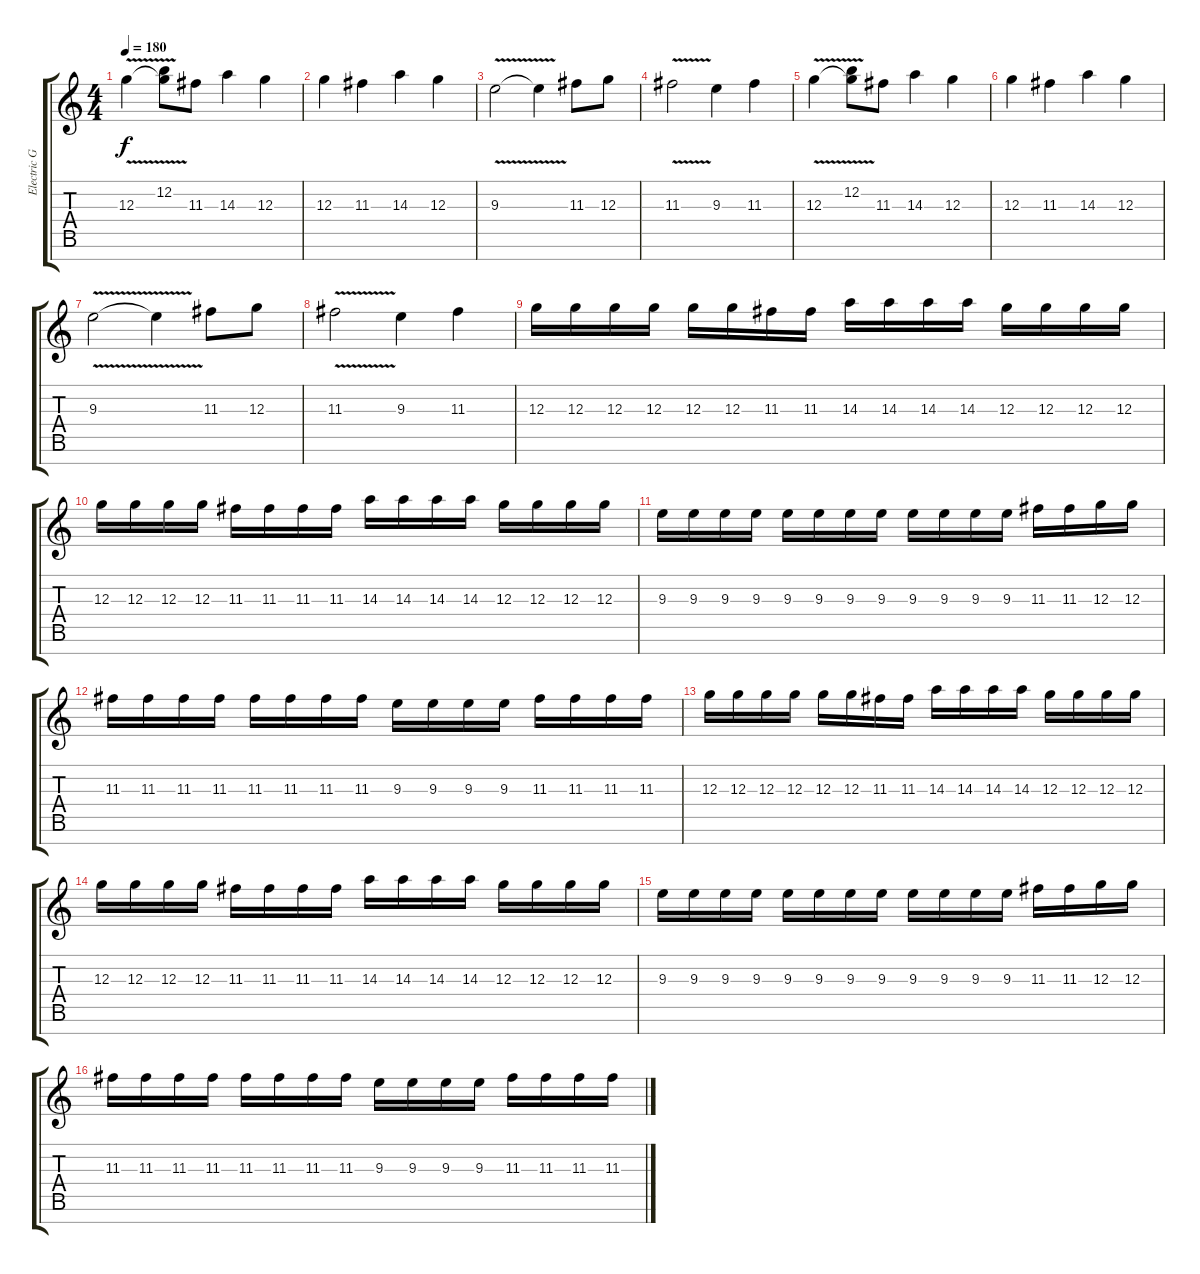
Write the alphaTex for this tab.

\track ("Electric Guitar" "Electric G") {instrument distortionguitar}
\staff {score tabs}
\tuning (E4 B3 G3 D3 A2 E2 B1) {hide}
\ts (4 4)
\tempo 180
\clef g2
\ks c
12.3{v}.4{dy f} (12.2 12.3{t}).8 11.3.8 14.3.4 12.3.4 |
12.3.4 11.3.4 14.3.4 12.3.4 |
9.3{v}.2 9.3{t}.4 11.3.8 12.3.8 |
11.3{v}.2 9.3.4 11.3.4 |
12.3{v}.4 (12.2 12.3{t}).8 11.3.8 14.3.4 12.3.4 |
12.3.4 11.3.4 14.3.4 12.3.4 |
9.3{v}.2 9.3{t}.4 11.3.8 12.3.8 |
11.3{v}.2 9.3.4 11.3.4 |
12.3.16 12.3.16 12.3.16 12.3.16 12.3.16 12.3.16 11.3.16 11.3.16 14.3.16 14.3.16 14.3.16 14.3.16 12.3.16 12.3.16 12.3.16 12.3.16 |
12.3.16 12.3.16 12.3.16 12.3.16 11.3.16 11.3.16 11.3.16 11.3.16 14.3.16 14.3.16 14.3.16 14.3.16 12.3.16 12.3.16 12.3.16 12.3.16 |
9.3.16 9.3.16 9.3.16 9.3.16 9.3.16 9.3.16 9.3.16 9.3.16 9.3.16 9.3.16 9.3.16 9.3.16 11.3.16 11.3.16 12.3.16 12.3.16 |
11.3.16 11.3.16 11.3.16 11.3.16 11.3.16 11.3.16 11.3.16 11.3.16 9.3.16 9.3.16 9.3.16 9.3.16 11.3.16 11.3.16 11.3.16 11.3.16 |
12.3.16 12.3.16 12.3.16 12.3.16 12.3.16 12.3.16 11.3.16 11.3.16 14.3.16 14.3.16 14.3.16 14.3.16 12.3.16 12.3.16 12.3.16 12.3.16 |
12.3.16 12.3.16 12.3.16 12.3.16 11.3.16 11.3.16 11.3.16 11.3.16 14.3.16 14.3.16 14.3.16 14.3.16 12.3.16 12.3.16 12.3.16 12.3.16 |
9.3.16 9.3.16 9.3.16 9.3.16 9.3.16 9.3.16 9.3.16 9.3.16 9.3.16 9.3.16 9.3.16 9.3.16 11.3.16 11.3.16 12.3.16 12.3.16 |
11.3.16 11.3.16 11.3.16 11.3.16 11.3.16 11.3.16 11.3.16 11.3.16 9.3.16 9.3.16 9.3.16 9.3.16 11.3.16 11.3.16 11.3.16 11.3.16
